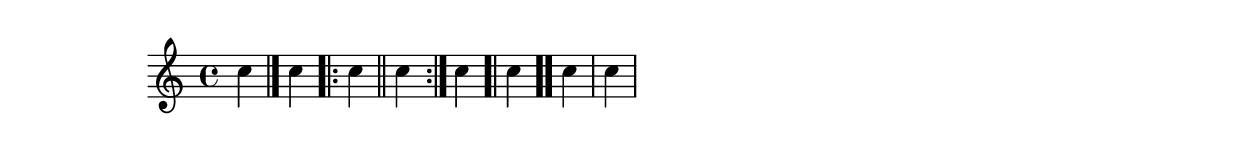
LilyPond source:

\version "1.7.18"
\header {
    texidoc = "@cindex Bar Lines
Different types of bar lines demonstrated.
" }

\score
{
\notes \relative c'' {
c4
\bar "|." c
\bar "|:"c
\bar "||"c
\bar ":|"  c
\bar ".|" c
\bar ".|." c
\bar "|"  c
} 
\paper{raggedright = ##t}
}

